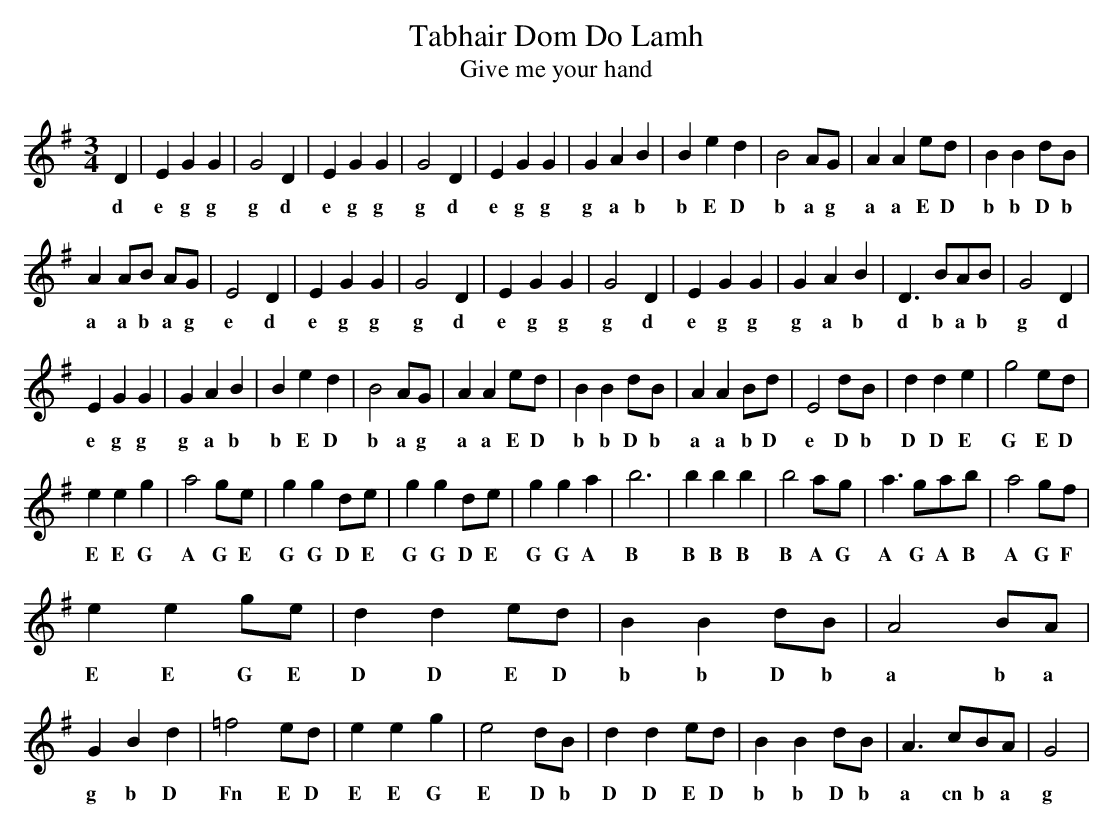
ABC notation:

X:1
T:Tabhair Dom Do Lamh
T:Give me your hand
M:3/4
L:1/8
K:G
D2|E2G2G2|G4D2|E2G2G2|G4D2|E2G2G2|G2A2B2|B2e2d2|B4AG|A2A2ed|B2B2dB|
w:d e g g g d e g g g d e g g g a b b E D b a g a a E D b b D b
A2 AB AG|E4D2|E2G2G2|G4D2|E2G2G2|G4D2|E2G2G2|G2A2B2|D3BAB|G4D2|
w:a a b a g e d e g g g d e g g g d e g g g a b d b a b g d
E2G2G2|G2A2B2|B2e2d2|B4AG|A2A2ed|B2B2dB|A2A2Bd|E4dB|d2d2e2|g4ed|
w:e g g g a b b E D b a g a a E D b b D b a a b D e D b D D E G E D
e2e2g2|a4ge|g2g2de|g2g2de|g2g2a2|b6|b2b2b2|b4ag|a3gab|a4gf|
w:E E G A G E G G D E G G D E G G A B B B B B A G A G A B A G F
e2e2ge|d2d2ed|B2B2dB|A4BA|G2B2d2|=f4ed|e2e2g2|e4dB|d2d2ed|B2B2dB|A3cBA|G4|
w:E E G E D D E D b b D b a b a g b D Fn E D E E G E D b D D E D b b D b a cn b a g
